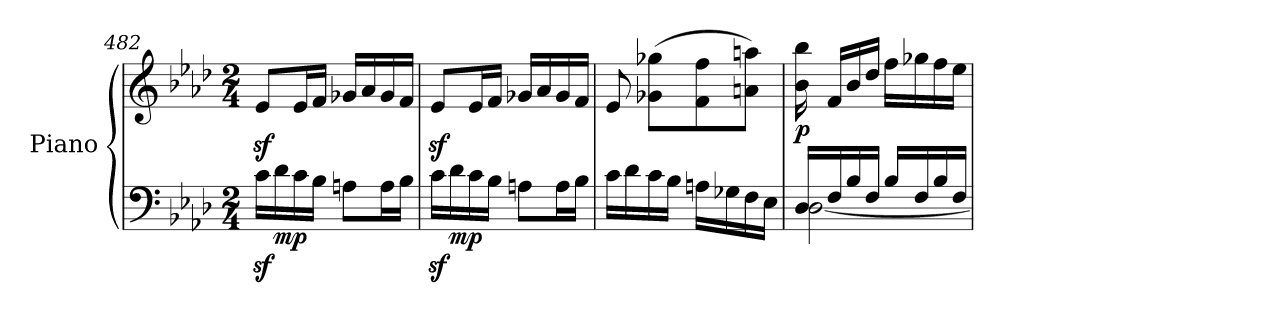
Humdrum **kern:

**kern	**kern	**dynam
*part1	*part1	*part1
*staff2	*staff1	*staff1/2
*I"Piano	*	*
*I'Pno.	*	*
!!LO:LB:g=z
*clefF4	*clefG2	*
*k[b-e-a-d-]	*k[b-e-a-d-]	*
*M2/4	*M2/4	*
=482	=482	=482
16cz<\LL	8e-z</L	.
!	!	!LO:DY:b=2
16d-\	.	mp
16c\	16e-/L	.
16B-\JJ	16f/JJ	.
8An\L	16g-X/LL	.
.	16a-/	.
16A\L	16g-/	.
16B-\JJ	16f/JJ	.
=483	=483	=483
16cz<\LL	8e-z</L	.
!	!	!LO:DY:b=2
16d-\	.	mp
16c\	16e-/L	.
16B-\JJ	16f/JJ	.
8An\L	16g-X/LL	.
.	16a-/	.
16A\L	16g-/	.
16B-\JJ	16f/JJ	.
=484	=484	=484
16c\LL	8e-/	.
16d-\	.	.
16c\	(8g-X\ 8gg-X\L	.
16B-\JJ	.	.
16An\LL	8f\ 8ff\	.
16G-X\	.	.
16F\	8an\ 8aan\J)	.
16E-\JJ	.	.
=485	=485	=485
*^	*	*
!	!	!	!LO:DY:b
16D-/LL	[2D-\	16b-\ 16bb-\	p
16F/	.	16f/LL	.
16B-/	.	16b-/	.
16F/JJ	.	16dd-/JJ	.
16B-/LL	.	16ff\LL	.
16F/	.	16gg-X\	.
16B-/	.	16ff\	.
16F/JJ	.	16ee-\JJ	.
*v	*v	*	*
=	=	=
*-	*-	*-
